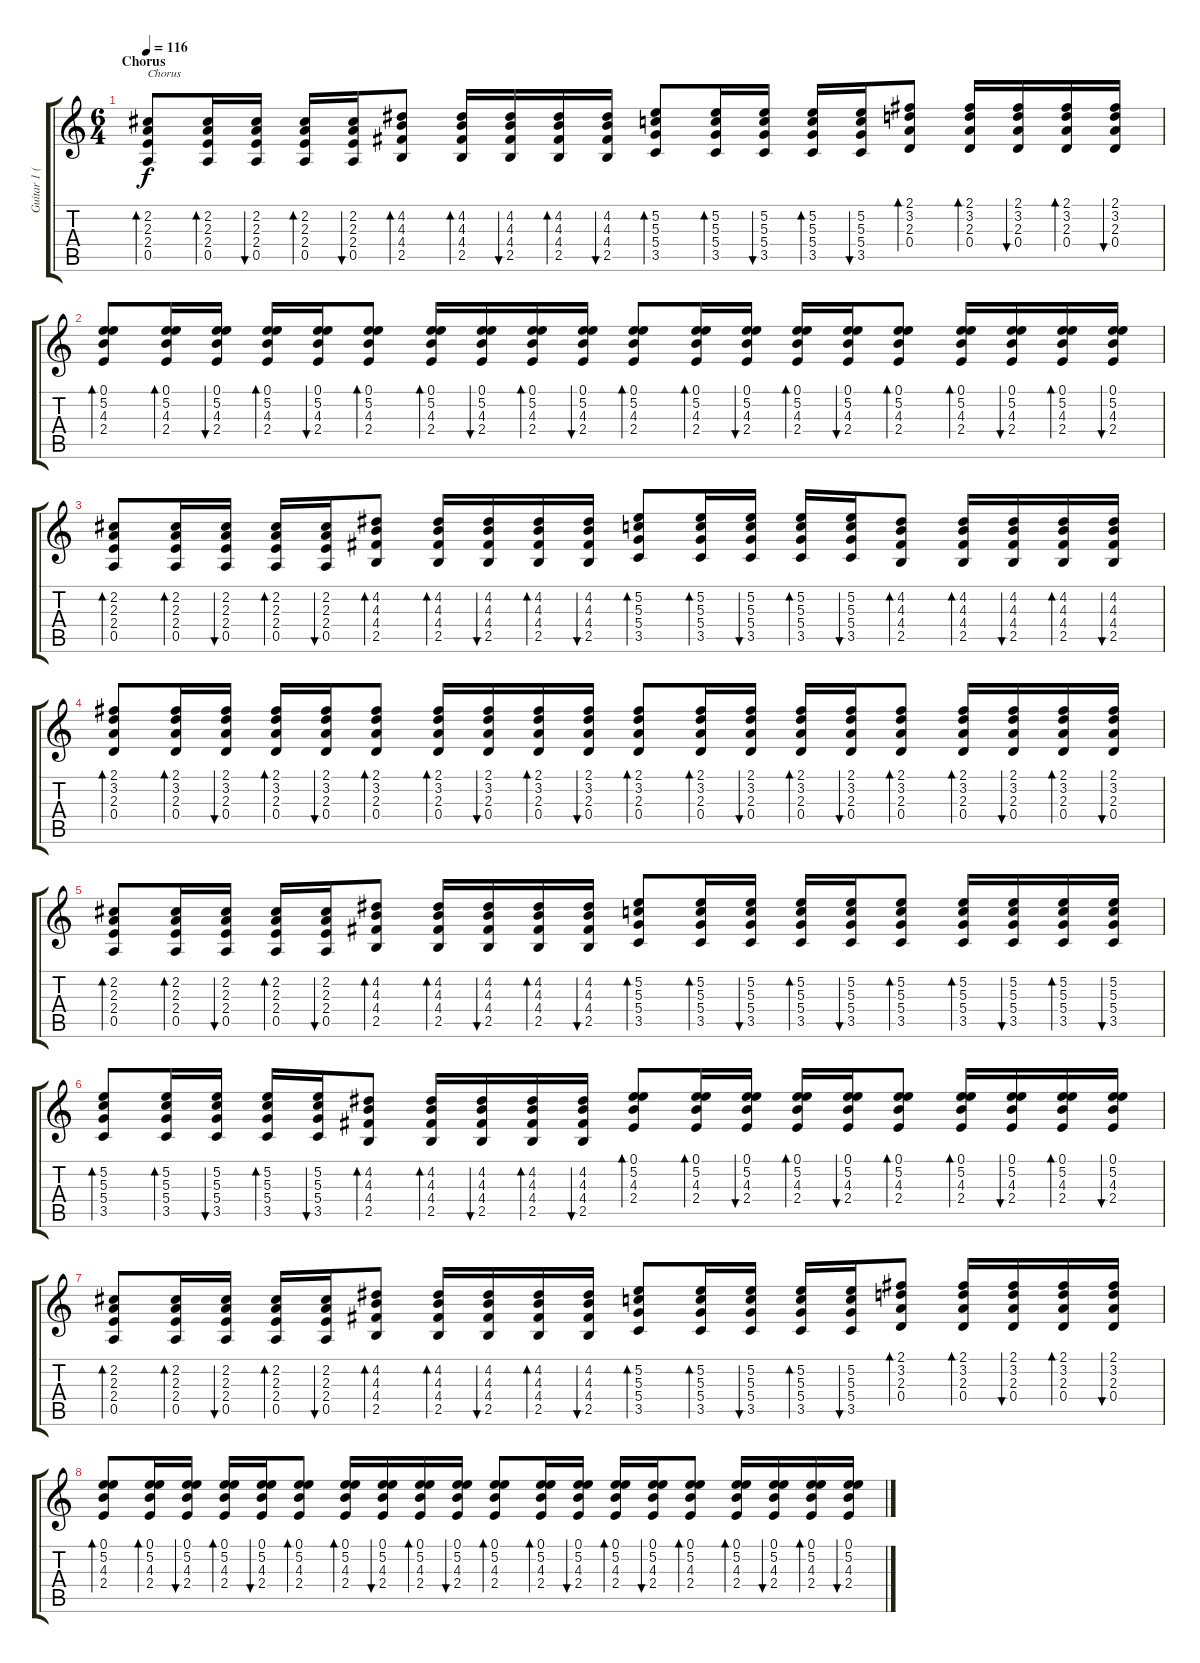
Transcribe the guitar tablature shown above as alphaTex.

\track ("Guitar 1 (clean)" "Guitar 1 (") {instrument acousticguitarsteel}
\staff {score tabs}
\tuning (E4 B3 G3 D3 A2 E2) {hide}
\ts (6 4)
\section ("" "Chorus")
\tempo 116
\clef g2
\ks c
(2.2 2.3 2.4 0.5).8{bd 60 txt "Chorus" dy f} (2.2 2.3 2.4 0.5).16{bd 60} (2.2 2.3 2.4 0.5).16{bu 60} (2.2 2.3 2.4 0.5).16{bd 60} (2.2 2.3 2.4 0.5).16{bu 60} (4.2 4.3 4.4 2.5).8{bd 60} (4.2 4.3 4.4 2.5).16{bd 60} (4.2 4.3 4.4 2.5).16{bu 60} (4.2 4.3 4.4 2.5).16{bd 60} (4.2 4.3 4.4 2.5).16{bu 60} (5.2 5.3 5.4 3.5).8{bd 60} (5.2 5.3 5.4 3.5).16{bd 60} (5.2 5.3 5.4 3.5).16{bu 60} (5.2 5.3 5.4 3.5).16{bd 60} (5.2 5.3 5.4 3.5).16{bu 60} (2.1 3.2 2.3 0.4).8{bd 60} (2.1 3.2 2.3 0.4).16{bd 60} (2.1 3.2 2.3 0.4).16{bu 60} (2.1 3.2 2.3 0.4).16{bd 30} (2.1 3.2 2.3 0.4).16{bu 30} |
(0.1 5.2 4.3 2.4).8{bd 60} (0.1 5.2 4.3 2.4).16{bd 60} (0.1 5.2 4.3 2.4).16{bu 60} (0.1 5.2 4.3 2.4).16{bd 60} (0.1 5.2 4.3 2.4).16{bu 60} (0.1 5.2 4.3 2.4).8{bd 60} (0.1 5.2 4.3 2.4).16{bd 60} (0.1 5.2 4.3 2.4).16{bu 60} (0.1 5.2 4.3 2.4).16{bd 60} (0.1 5.2 4.3 2.4).16{bu 60} (0.1 5.2 4.3 2.4).8{bd 60} (0.1 5.2 4.3 2.4).16{bd 60} (0.1 5.2 4.3 2.4).16{bu 60} (0.1 5.2 4.3 2.4).16{bd 60} (0.1 5.2 4.3 2.4).16{bu 60} (0.1 5.2 4.3 2.4).8{bd 60} (0.1 5.2 4.3 2.4).16{bd 60} (0.1 5.2 4.3 2.4).16{bu 60} (0.1 5.2 4.3 2.4).16{bd 30} (0.1 5.2 4.3 2.4).16{bu 30} |
(2.2 2.3 2.4 0.5).8{bd 60} (2.2 2.3 2.4 0.5).16{bd 60} (2.2 2.3 2.4 0.5).16{bu 60} (2.2 2.3 2.4 0.5).16{bd 60} (2.2 2.3 2.4 0.5).16{bu 60} (4.2 4.3 4.4 2.5).8{bd 60} (4.2 4.3 4.4 2.5).16{bd 60} (4.2 4.3 4.4 2.5).16{bu 60} (4.2 4.3 4.4 2.5).16{bd 60} (4.2 4.3 4.4 2.5).16{bu 60} (5.2 5.3 5.4 3.5).8{bd 60} (5.2 5.3 5.4 3.5).16{bd 60} (5.2 5.3 5.4 3.5).16{bu 60} (5.2 5.3 5.4 3.5).16{bd 60} (5.2 5.3 5.4 3.5).16{bu 60} (4.2 4.3 4.4 2.5).8{bd 60} (4.2 4.3 4.4 2.5).16{bd 60} (4.2 4.3 4.4 2.5).16{bu 60} (4.2 4.3 4.4 2.5).16{bd 30} (4.2 4.3 4.4 2.5).16{bu 30} |
(2.1 3.2 2.3 0.4).8{bd 60} (2.1 3.2 2.3 0.4).16{bd 60} (2.1 3.2 2.3 0.4).16{bu 60} (2.1 3.2 2.3 0.4).16{bd 60} (2.1 3.2 2.3 0.4).16{bu 60} (2.1 3.2 2.3 0.4).8{bd 60} (2.1 3.2 2.3 0.4).16{bd 60} (2.1 3.2 2.3 0.4).16{bu 60} (2.1 3.2 2.3 0.4).16{bd 60} (2.1 3.2 2.3 0.4).16{bu 60} (2.1 3.2 2.3 0.4).8{bd 60} (2.1 3.2 2.3 0.4).16{bd 120} (2.1 3.2 2.3 0.4).16{bu 120} (2.1 3.2 2.3 0.4).16{bd 120} (2.1 3.2 2.3 0.4).16{bu 120} (2.1 3.2 2.3 0.4).8{bd 120} (2.1 3.2 2.3 0.4).16{bd 120} (2.1 3.2 2.3 0.4).16{bu 120} (2.1 3.2 2.3 0.4).16{bd 30} (2.1 3.2 2.3 0.4).16{bu 30} |
(2.2 2.3 2.4 0.5).8{bd 60} (2.2 2.3 2.4 0.5).16{bd 60} (2.2 2.3 2.4 0.5).16{bu 60} (2.2 2.3 2.4 0.5).16{bd 60} (2.2 2.3 2.4 0.5).16{bu 60} (4.2 4.3 4.4 2.5).8{bd 60} (4.2 4.3 4.4 2.5).16{bd 60} (4.2 4.3 4.4 2.5).16{bu 60} (4.2 4.3 4.4 2.5).16{bd 60} (4.2 4.3 4.4 2.5).16{bu 60} (5.2 5.3 5.4 3.5).8{bd 60} (5.2 5.3 5.4 3.5).16{bd 60} (5.2 5.3 5.4 3.5).16{bu 60} (5.2 5.3 5.4 3.5).16{bd 60} (5.2 5.3 5.4 3.5).16{bu 60} (5.2 5.3 5.4 3.5).8{bd 60} (5.2 5.3 5.4 3.5).16{bd 60} (5.2 5.3 5.4 3.5).16{bu 60} (5.2 5.3 5.4 3.5).16{bd 30} (5.2 5.3 5.4 3.5).16{bu 30} |
(5.2 5.3 5.4 3.5).8{bd 60} (5.2 5.3 5.4 3.5).16{bd 60} (5.2 5.3 5.4 3.5).16{bu 60} (5.2 5.3 5.4 3.5).16{bd 60} (5.2 5.3 5.4 3.5).16{bu 60} (4.2 4.3 4.4 2.5).8{bd 60} (4.2 4.3 4.4 2.5).16{bd 60} (4.2 4.3 4.4 2.5).16{bu 60} (4.2 4.3 4.4 2.5).16{bd 60} (4.2 4.3 4.4 2.5).16{bu 60} (0.1 5.2 4.3 2.4).8{bd 60} (0.1 5.2 4.3 2.4).16{bd 60} (0.1 5.2 4.3 2.4).16{bu 60} (0.1 5.2 4.3 2.4).16{bd 60} (0.1 5.2 4.3 2.4).16{bu 60} (0.1 5.2 4.3 2.4).8{bd 60} (0.1 5.2 4.3 2.4).16{bd 60} (0.1 5.2 4.3 2.4).16{bu 60} (0.1 5.2 4.3 2.4).16{bd 30} (0.1 5.2 4.3 2.4).16{bu 30} |
(2.2 2.3 2.4 0.5).8{bd 60} (2.2 2.3 2.4 0.5).16{bd 60} (2.2 2.3 2.4 0.5).16{bu 60} (2.2 2.3 2.4 0.5).16{bd 60} (2.2 2.3 2.4 0.5).16{bu 60} (4.2 4.3 4.4 2.5).8{bd 60} (4.2 4.3 4.4 2.5).16{bd 60} (4.2 4.3 4.4 2.5).16{bu 60} (4.2 4.3 4.4 2.5).16{bd 60} (4.2 4.3 4.4 2.5).16{bu 60} (5.2 5.3 5.4 3.5).8{bd 60} (5.2 5.3 5.4 3.5).16{bd 60} (5.2 5.3 5.4 3.5).16{bu 60} (5.2 5.3 5.4 3.5).16{bd 60} (5.2 5.3 5.4 3.5).16{bu 60} (2.1 3.2 2.3 0.4).8{bd 60} (2.1 3.2 2.3 0.4).16{bd 60} (2.1 3.2 2.3 0.4).16{bu 60} (2.1 3.2 2.3 0.4).16{bd 30} (2.1 3.2 2.3 0.4).16{bu 30} |
(0.1 5.2 4.3 2.4).8{bd 60 volume 8} (0.1 5.2 4.3 2.4).16{bd 60} (0.1 5.2 4.3 2.4).16{bu 60} (0.1 5.2 4.3 2.4).16{bd 60} (0.1 5.2 4.3 2.4).16{bu 60} (0.1 5.2 4.3 2.4).8{bd 60} (0.1 5.2 4.3 2.4).16{bd 60} (0.1 5.2 4.3 2.4).16{bu 60} (0.1 5.2 4.3 2.4).16{bd 60} (0.1 5.2 4.3 2.4).16{bu 60} (0.1 5.2 4.3 2.4).8{bd 60} (0.1 5.2 4.3 2.4).16{bd 60} (0.1 5.2 4.3 2.4).16{bu 60} (0.1 5.2 4.3 2.4).16{bd 60} (0.1 5.2 4.3 2.4).16{bu 60} (0.1 5.2 4.3 2.4).8{bd 60} (0.1 5.2 4.3 2.4).16{bd 60} (0.1 5.2 4.3 2.4).16{bu 60} (0.1 5.2 4.3 2.4).16{bd 30} (0.1 5.2 4.3 2.4).16{bu 30}
